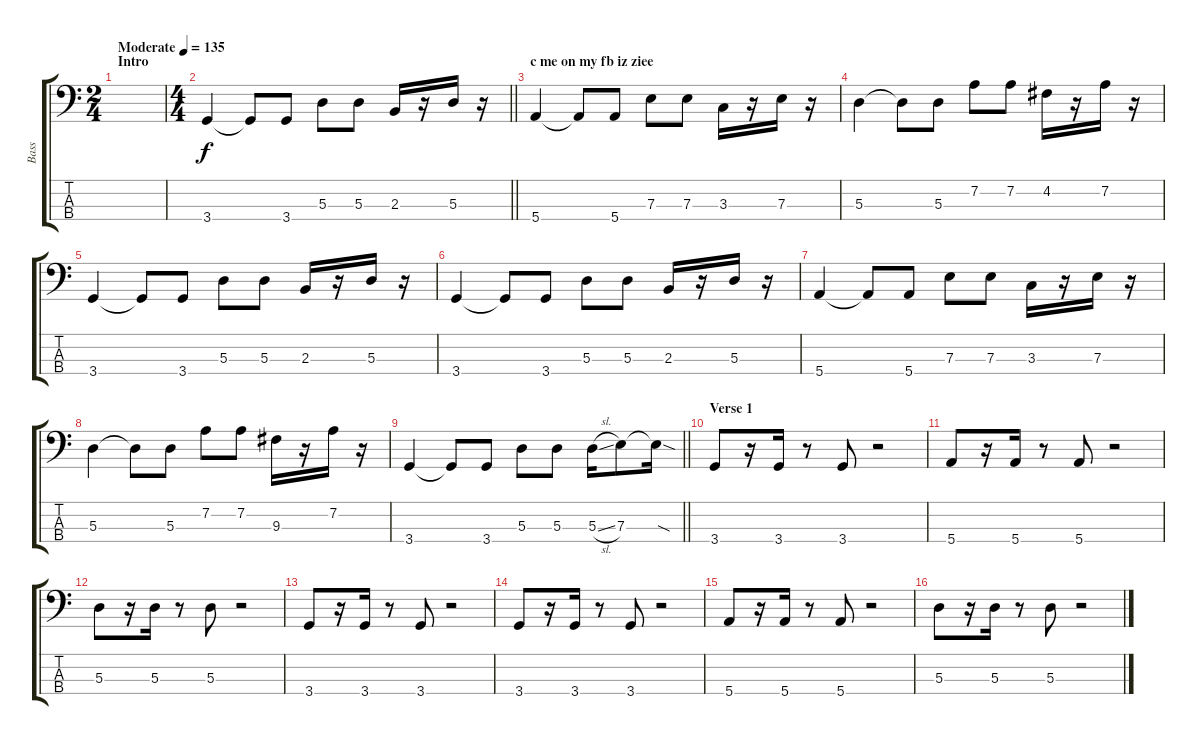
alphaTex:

\track ("Bass" "Bass") {instrument electricbassfinger}
\staff {score tabs}
\tuning (G2 D2 A1 E1) {hide}
\ts (2 4)
\section ("" "Intro")
\tempo (135 "Moderate")
\clef f4
\ks c
|
\ts (4 4)
\barLineRight lightlight
3.4.4 3.4{t}.8 3.4.8 5.3.8 5.3.8 2.3.16 r.16 5.3.16 r.16 |
\section ("" "c me on my fb iz ziee")
5.4.4 5.4{t}.8 5.4.8 7.3.8 7.3.8 3.3.16 r.16 7.3.16 r.16 |
5.3.4 5.3{t}.8 5.3.8 7.2.8 7.2.8 4.2.16 r.16 7.2.16 r.16 |
3.4.4 3.4{t}.8 3.4.8 5.3.8 5.3.8 2.3.16 r.16 5.3.16 r.16 |
3.4.4 3.4{t}.8 3.4.8 5.3.8 5.3.8 2.3.16 r.16 5.3.16 r.16 |
5.4.4 5.4{t}.8 5.4.8 7.3.8 7.3.8 3.3.16 r.16 7.3.16 r.16 |
5.3.4 5.3{t}.8 5.3.8 7.2.8 7.2.8 9.3.16 r.16 7.2.16 r.16 |
\barLineRight lightlight
3.4.4 3.4{t}.8 3.4.8 5.3.8 5.3.8 5.3{sl}.16 7.3.8 7.3{sod t}.16 |
\section ("" "Verse 1")
3.4.8 r.16 3.4.16 r.8 3.4.8 r.2 |
5.4.8 r.16 5.4.16 r.8 5.4.8 r.2 |
5.3.8 r.16 5.3.16 r.8 5.3.8 r.2 |
3.4.8 r.16 3.4.16 r.8 3.4.8 r.2 |
3.4.8 r.16 3.4.16 r.8 3.4.8 r.2 |
5.4.8 r.16 5.4.16 r.8 5.4.8 r.2 |
5.3.8 r.16 5.3.16 r.8 5.3.8 r.2
